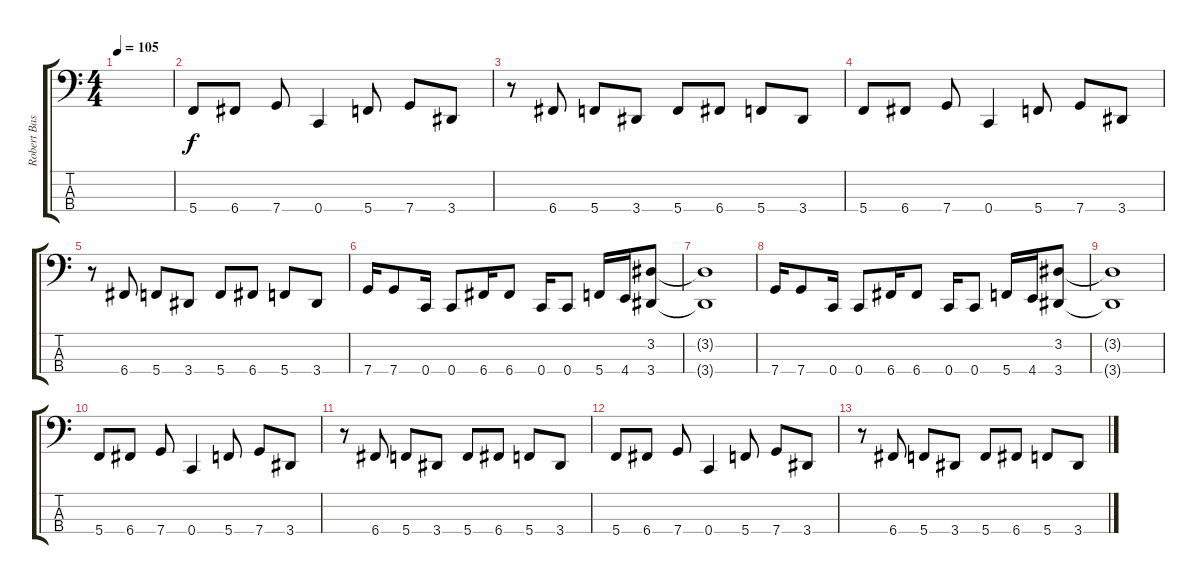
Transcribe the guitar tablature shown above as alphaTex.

\track ("Robert Bass" "Robert Bas") {instrument electricbassfinger}
\staff {score tabs}
\tuning (F2 C2 G1 C1) {hide}
\ts (4 4)
\tempo 105
\clef f4
\ks c
|
5.4.8 6.4.8 7.4.8 0.4.4 5.4.8 7.4.8 3.4.8 |
r.8 6.4.8 5.4.8 3.4.8 5.4.8 6.4.8 5.4.8 3.4.8 |
5.4.8 6.4.8 7.4.8 0.4.4 5.4.8 7.4.8 3.4.8 |
r.8 6.4.8 5.4.8 3.4.8 5.4.8 6.4.8 5.4.8 3.4.8 |
7.4.16 7.4.8 0.4.16 0.4.8 6.4.16 6.4.8 0.4.16 0.4.8 5.4.16 4.4.16 (3.2 3.4).8 |
(3.2{t} 3.4{t}).1 |
7.4.16 7.4.8 0.4.16 0.4.8 6.4.16 6.4.8 0.4.16 0.4.8 5.4.16 4.4.16 (3.2 3.4).8 |
(3.2{t} 3.4{t}).1 |
5.4.8 6.4.8 7.4.8 0.4.4 5.4.8 7.4.8 3.4.8 |
r.8 6.4.8 5.4.8 3.4.8 5.4.8 6.4.8 5.4.8 3.4.8 |
5.4.8 6.4.8 7.4.8 0.4.4 5.4.8 7.4.8 3.4.8 |
r.8 6.4.8 5.4.8 3.4.8 5.4.8 6.4.8 5.4.8 3.4.8
